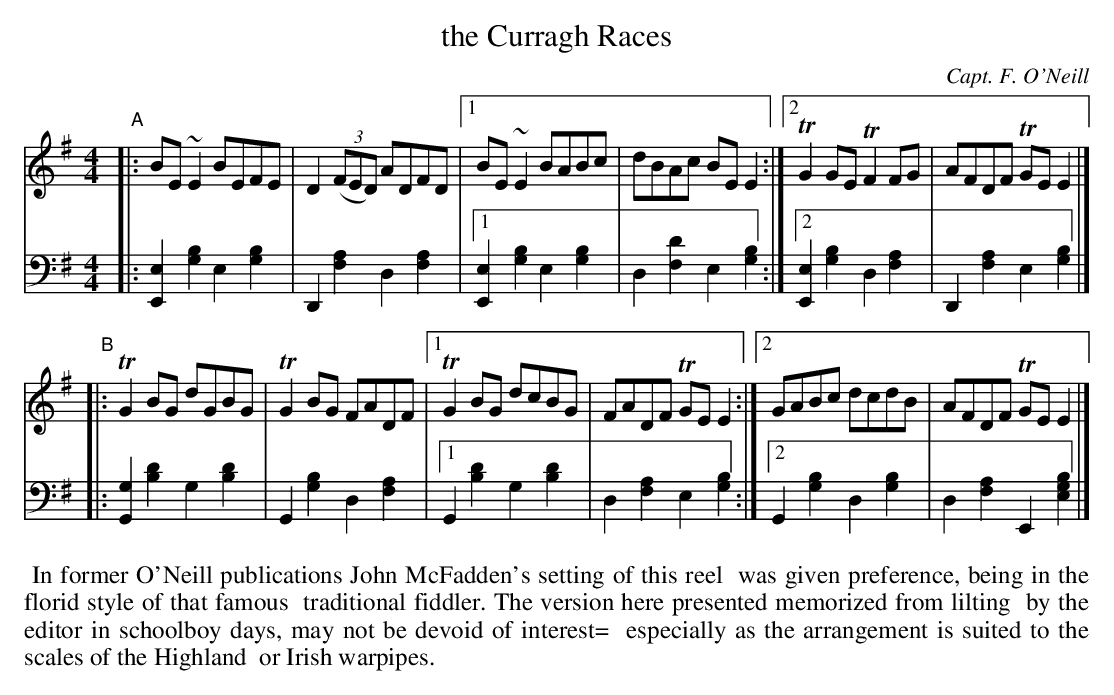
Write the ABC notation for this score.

X:1
T: the Curragh Races
O: Capt. F. O'Neill
M: 4/4
L: 1/8
K: G
V: 1 staves=2
"^A"|:\
BE~E2 BEFE | D2 (3(FED) ADFD |\
[1 BE~E2 BABc | dBAc BE E2 :|\
[2 TG2 GE TF2 FG | AFDF TGEE2 |]
"^B"|:\
TG2BG dGBG | TG2BG FADF |\
[1 TG2BG dcBG | FADF TGEE2 :|\
[2 GABc dcdB | AFDF TGEE2 |]
V: 2 clef=bass middle=d
|: [E2e2][g2b2] e2[g2b2] | D2[f2a2] d2[f2a2] |\
[1 [E2e2][g2b2] e2[g2b2] | d2[f2d'2] e2[g2b2] :|\
[2 [E2e2][g2b2] d2[f2a2] | D2[f2a2] e2[g2b2] |]
|: [G2g2][b2d'2] g2[b2d'2] | G2[g2b2] d2[f2a2] |\
[1 G2[b2d'2] g2[b2d'2] | d2[f2a2] e2[g2b2] :|\
[2 G2[g2b2] d2[g2b2] | d2[f2a2] E2[e2g2b2] |]
